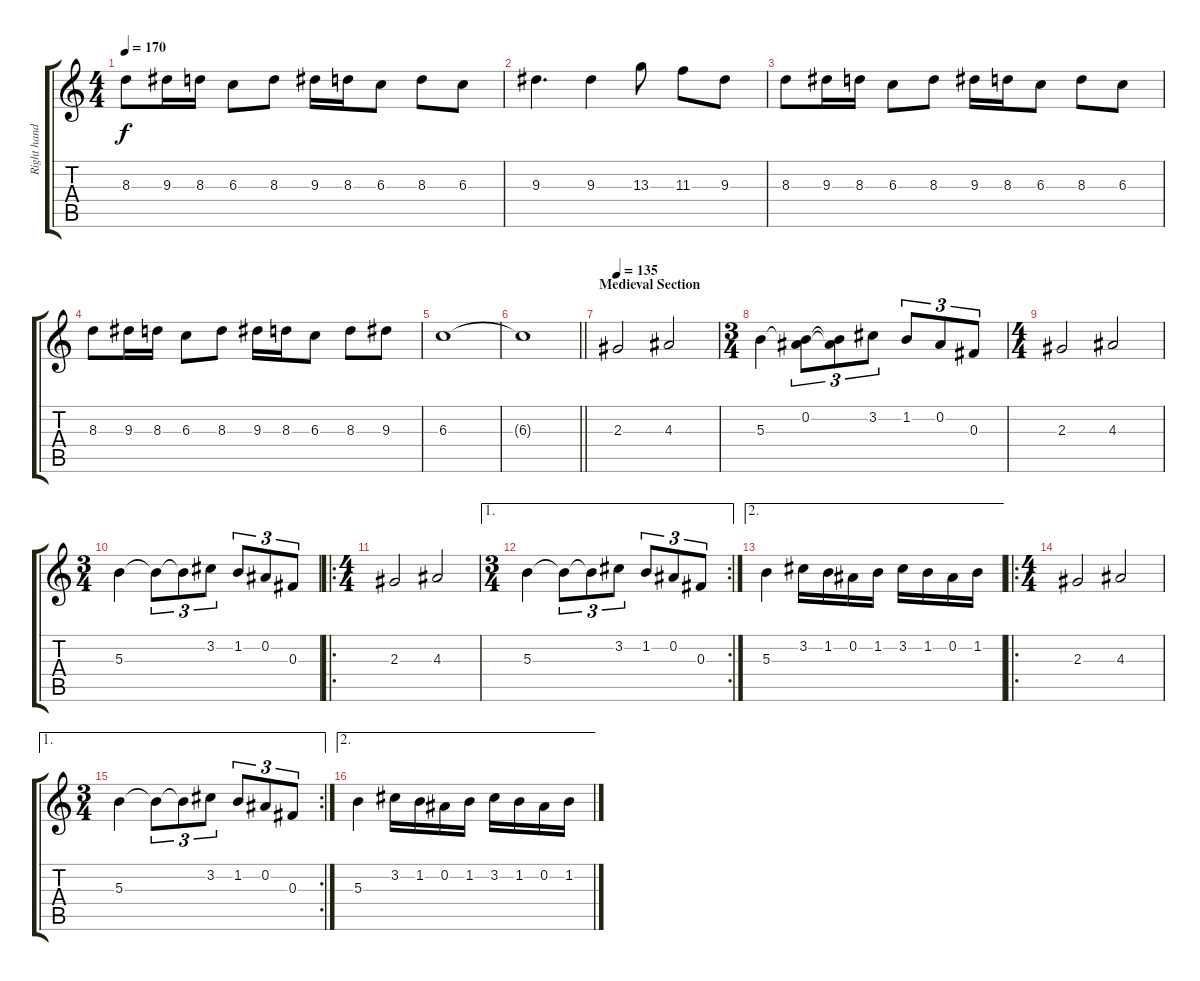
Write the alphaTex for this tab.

\track ("Right handed guitar half" "Right hand") {instrument distortionguitar}
\staff {score tabs}
\tuning (Eb4 Bb3 Gb3 Db3 Ab2 Eb2) {hide}
\ts (4 4)
\tempo 170
\clef g2
\ks c
8.3.8{dy f} 9.3.16 8.3.16 6.3.8 8.3.8 9.3.16 8.3.16 6.3.8 8.3.8 6.3.8 |
9.3.4{d} 9.3.4 13.3.8 11.3.8 9.3.8 |
8.3.8 9.3.16 8.3.16 6.3.8 8.3.8 9.3.16 8.3.16 6.3.8 8.3.8 6.3.8 |
8.3.8 9.3.16 8.3.16 6.3.8 8.3.8 9.3.16 8.3.16 6.3.8 8.3.8 9.3.8 |
6.3.1 |
\barLineRight lightlight
6.3{t}.1 |
\section ("" "Medieval Section")
\tempo 135
2.3.2 4.3.2 |
\ts (3 4)
5.3.4 (0.2 5.3{t}).8{tu (3 2)} (0.2{t} 5.3{t}).8{tu (3 2)} 3.2.8{tu (3 2)} 1.2.8{tu (3 2)} 0.2.8{tu (3 2)} 0.3.8{tu (3 2)} |
\ts (4 4)
2.3.2 4.3.2 |
\ts (3 4)
5.3.4 5.3{t}.8{tu (3 2)} 5.3{t}.8{tu (3 2)} 3.2.8{tu (3 2)} 1.2.8{tu (3 2)} 0.2.8{tu (3 2)} 0.3.8{tu (3 2)} |
\ro
\ts (4 4)
2.3.2 4.3.2 |
\ae 1
\rc 2
\ts (3 4)
5.3.4 5.3{t}.8{tu (3 2)} 5.3{t}.8{tu (3 2)} 3.2.8{tu (3 2)} 1.2.8{tu (3 2)} 0.2.8{tu (3 2)} 0.3.8{tu (3 2)} |
\ae 2
5.3.4 3.2.16 1.2.16 0.2.16 1.2.16 3.2.16 1.2.16 0.2.16 1.2.16 |
\ro
\ts (4 4)
2.3.2 4.3.2 |
\ae 1
\rc 2
\ts (3 4)
5.3.4 5.3{t}.8{tu (3 2)} 5.3{t}.8{tu (3 2)} 3.2.8{tu (3 2)} 1.2.8{tu (3 2)} 0.2.8{tu (3 2)} 0.3.8{tu (3 2)} |
\ae 2
5.3.4 3.2.16 1.2.16 0.2.16 1.2.16 3.2.16 1.2.16 0.2.16 1.2.16
